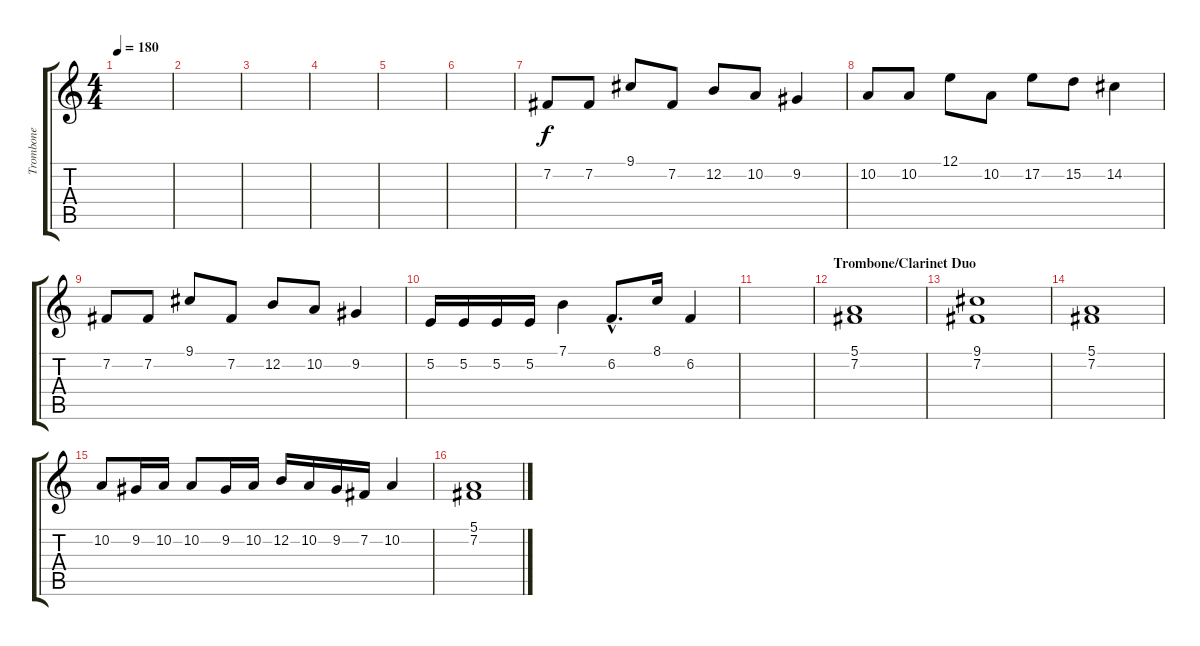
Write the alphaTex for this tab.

\track ("Trombone" "Trombone") {instrument trombone}
\staff {score tabs}
\tuning (E4 B3 G3 D3 A2 E2) {hide}
\ts (4 4)
\tempo 180
\clef g2
\ks c
|
|
|
|
|
|
7.2.8 7.2.8 9.1.8 7.2.8 12.2.8 10.2.8 9.2.4 |
10.2.8 10.2.8 12.1.8 10.2.8 17.2.8 15.2.8 14.2.4 |
7.2.8 7.2.8 9.1.8 7.2.8 12.2.8 10.2.8 9.2.4 |
5.2.16 5.2.16 5.2.16 5.2.16 7.1.4 6.2{hac}.8{d} 8.1.16 6.2.4 |
|
\section ("" "Trombone/Clarinet Duo")
(5.1 7.2).1 |
(9.1 7.2).1 |
(5.1 7.2).1 |
10.2.8 9.2.16 10.2.16 10.2.8 9.2.16 10.2.16 12.2.16 10.2.16 9.2.16 7.2.16 10.2.4 |
(5.1 7.2).1
